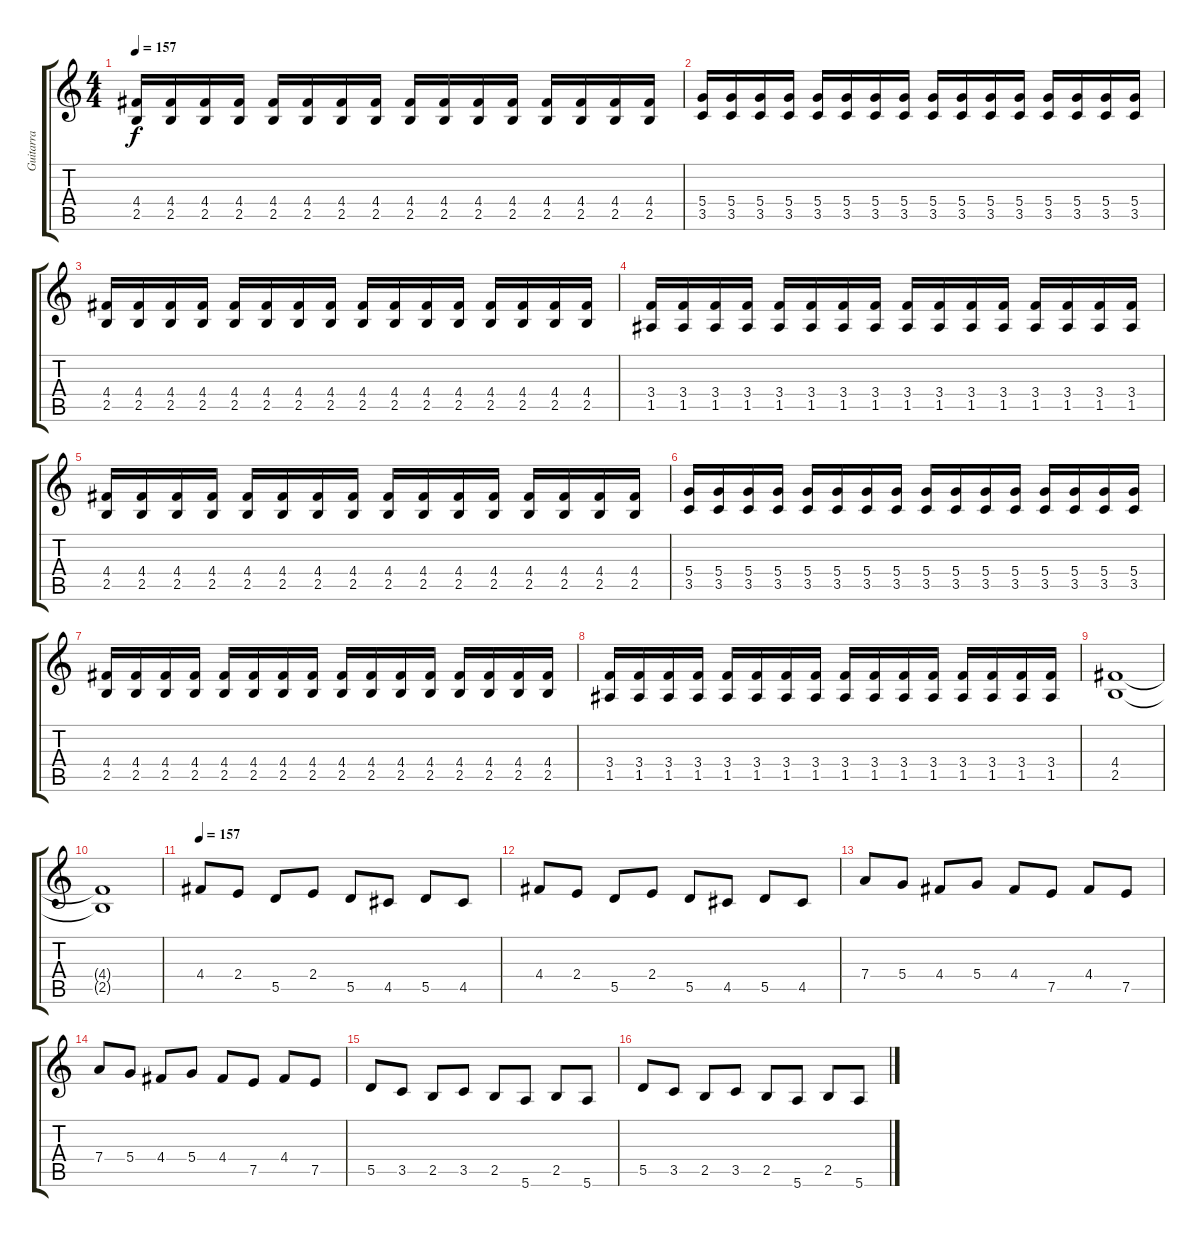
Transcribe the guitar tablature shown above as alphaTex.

\track ("Guitarra" "Guitarra") {instrument distortionguitar}
\staff {score tabs}
\tuning (E4 B3 G3 D3 A2 E2) {hide}
\ts (4 4)
\tempo 157
\clef g2
\ks c
(4.4 2.5).16{dy f} (4.4 2.5).16 (4.4 2.5).16 (4.4 2.5).16 (4.4 2.5).16 (4.4 2.5).16 (4.4 2.5).16 (4.4 2.5).16 (4.4 2.5).16 (4.4 2.5).16 (4.4 2.5).16 (4.4 2.5).16 (4.4 2.5).16 (4.4 2.5).16 (4.4 2.5).16 (4.4 2.5).16 |
(5.4 3.5).16 (5.4 3.5).16 (5.4 3.5).16 (5.4 3.5).16 (5.4 3.5).16 (5.4 3.5).16 (5.4 3.5).16 (5.4 3.5).16 (5.4 3.5).16 (5.4 3.5).16 (5.4 3.5).16 (5.4 3.5).16 (5.4 3.5).16 (5.4 3.5).16 (5.4 3.5).16 (5.4 3.5).16 |
(4.4 2.5).16 (4.4 2.5).16 (4.4 2.5).16 (4.4 2.5).16 (4.4 2.5).16 (4.4 2.5).16 (4.4 2.5).16 (4.4 2.5).16 (4.4 2.5).16 (4.4 2.5).16 (4.4 2.5).16 (4.4 2.5).16 (4.4 2.5).16 (4.4 2.5).16 (4.4 2.5).16 (4.4 2.5).16 |
(3.4 1.5).16 (3.4 1.5).16 (3.4 1.5).16 (3.4 1.5).16 (3.4 1.5).16 (3.4 1.5).16 (3.4 1.5).16 (3.4 1.5).16 (3.4 1.5).16 (3.4 1.5).16 (3.4 1.5).16 (3.4 1.5).16 (3.4 1.5).16 (3.4 1.5).16 (3.4 1.5).16 (3.4 1.5).16 |
(4.4 2.5).16 (4.4 2.5).16 (4.4 2.5).16 (4.4 2.5).16 (4.4 2.5).16 (4.4 2.5).16 (4.4 2.5).16 (4.4 2.5).16 (4.4 2.5).16 (4.4 2.5).16 (4.4 2.5).16 (4.4 2.5).16 (4.4 2.5).16 (4.4 2.5).16 (4.4 2.5).16 (4.4 2.5).16 |
(5.4 3.5).16 (5.4 3.5).16 (5.4 3.5).16 (5.4 3.5).16 (5.4 3.5).16 (5.4 3.5).16 (5.4 3.5).16 (5.4 3.5).16 (5.4 3.5).16 (5.4 3.5).16 (5.4 3.5).16 (5.4 3.5).16 (5.4 3.5).16 (5.4 3.5).16 (5.4 3.5).16 (5.4 3.5).16 |
(4.4 2.5).16 (4.4 2.5).16 (4.4 2.5).16 (4.4 2.5).16 (4.4 2.5).16 (4.4 2.5).16 (4.4 2.5).16 (4.4 2.5).16 (4.4 2.5).16 (4.4 2.5).16 (4.4 2.5).16 (4.4 2.5).16 (4.4 2.5).16 (4.4 2.5).16 (4.4 2.5).16 (4.4 2.5).16 |
(3.4 1.5).16 (3.4 1.5).16 (3.4 1.5).16 (3.4 1.5).16 (3.4 1.5).16 (3.4 1.5).16 (3.4 1.5).16 (3.4 1.5).16 (3.4 1.5).16 (3.4 1.5).16 (3.4 1.5).16 (3.4 1.5).16 (3.4 1.5).16 (3.4 1.5).16 (3.4 1.5).16 (3.4 1.5).16 |
(4.4 2.5).1 |
(4.4{t} 2.5{t}).1 |
\tempo 157
4.4.8 2.4.8 5.5.8 2.4.8 5.5.8 4.5.8 5.5.8 4.5.8 |
4.4.8 2.4.8 5.5.8 2.4.8 5.5.8 4.5.8 5.5.8 4.5.8 |
7.4.8 5.4.8 4.4.8 5.4.8 4.4.8 7.5.8 4.4.8 7.5.8 |
7.4.8 5.4.8 4.4.8 5.4.8 4.4.8 7.5.8 4.4.8 7.5.8 |
5.5.8 3.5.8 2.5.8 3.5.8 2.5.8 5.6.8 2.5.8 5.6.8 |
5.5.8 3.5.8 2.5.8 3.5.8 2.5.8 5.6.8 2.5.8 5.6.8
